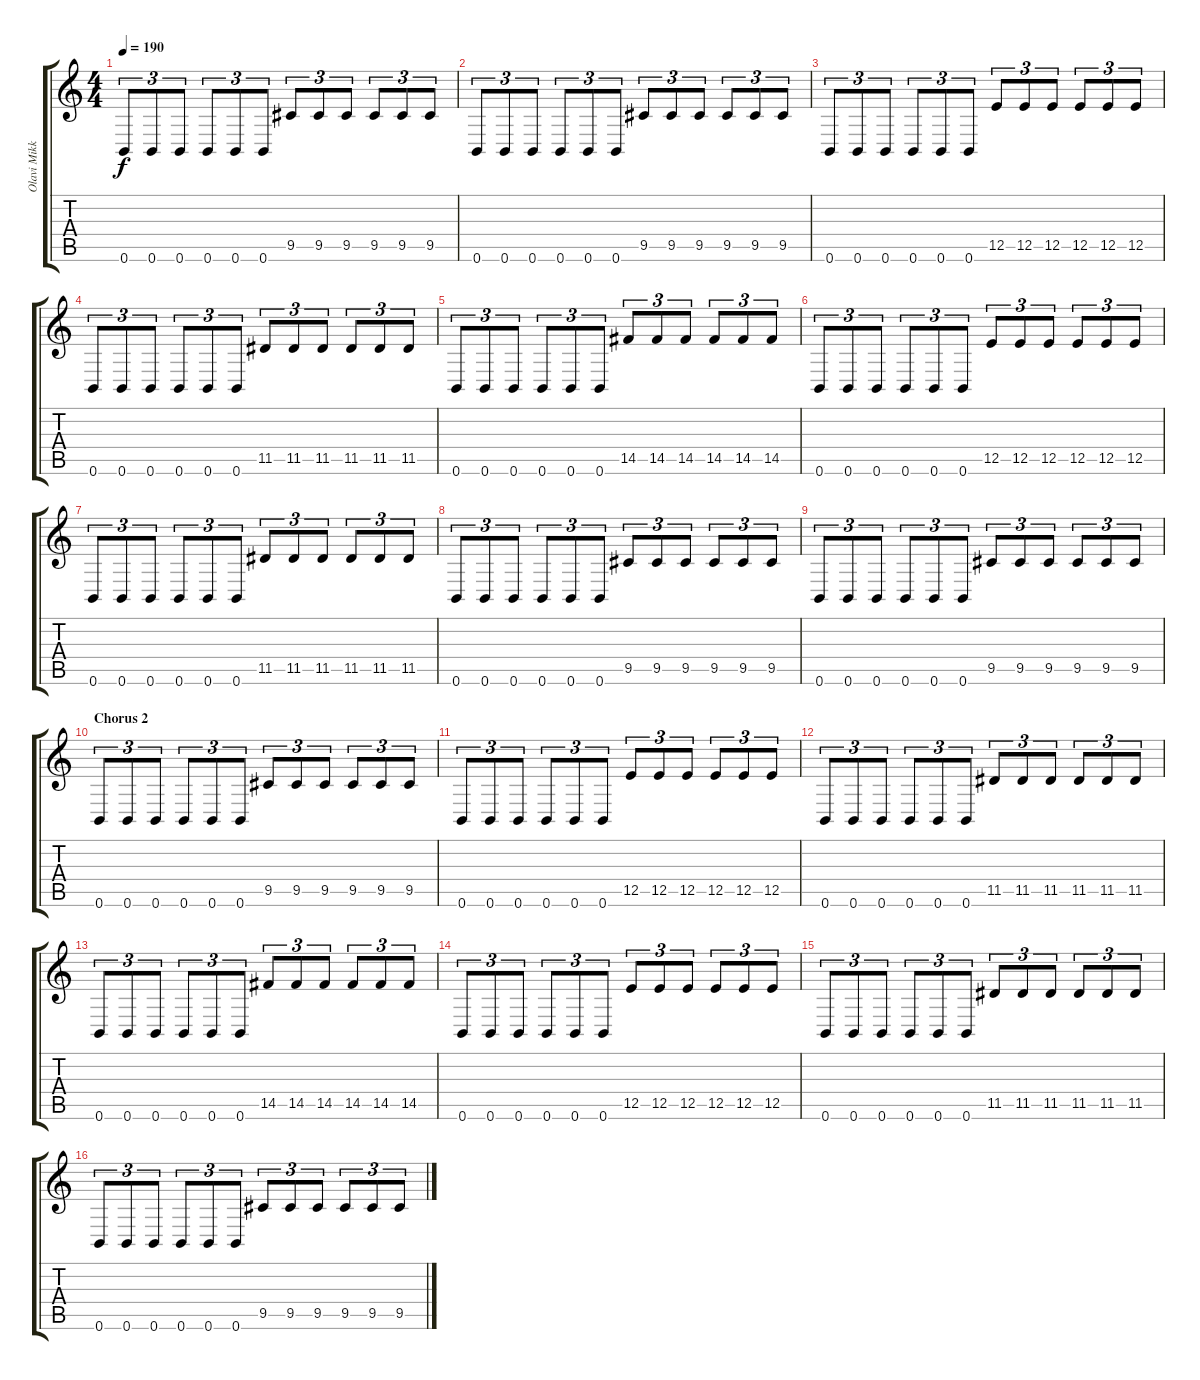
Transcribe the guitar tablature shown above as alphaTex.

\track ("Olavi Mikkonen" "Olavi Mikk") {instrument distortionguitar}
\staff {score tabs}
\tuning (B3 Gb3 D3 A2 E2 B1) {hide}
\ts (4 4)
\tempo 190
\clef g2
\ks c
0.6.8{tu (3 2) dy f} 0.6.8{tu (3 2)} 0.6.8{tu (3 2)} 0.6.8{tu (3 2)} 0.6.8{tu (3 2)} 0.6.8{tu (3 2)} 9.5.8{tu (3 2)} 9.5.8{tu (3 2)} 9.5.8{tu (3 2)} 9.5.8{tu (3 2)} 9.5.8{tu (3 2)} 9.5.8{tu (3 2)} |
0.6.8{tu (3 2)} 0.6.8{tu (3 2)} 0.6.8{tu (3 2)} 0.6.8{tu (3 2)} 0.6.8{tu (3 2)} 0.6.8{tu (3 2)} 9.5.8{tu (3 2)} 9.5.8{tu (3 2)} 9.5.8{tu (3 2)} 9.5.8{tu (3 2)} 9.5.8{tu (3 2)} 9.5.8{tu (3 2)} |
0.6.8{tu (3 2)} 0.6.8{tu (3 2)} 0.6.8{tu (3 2)} 0.6.8{tu (3 2)} 0.6.8{tu (3 2)} 0.6.8{tu (3 2)} 12.5.8{tu (3 2)} 12.5.8{tu (3 2)} 12.5.8{tu (3 2)} 12.5.8{tu (3 2)} 12.5.8{tu (3 2)} 12.5.8{tu (3 2)} |
0.6.8{tu (3 2)} 0.6.8{tu (3 2)} 0.6.8{tu (3 2)} 0.6.8{tu (3 2)} 0.6.8{tu (3 2)} 0.6.8{tu (3 2)} 11.5.8{tu (3 2)} 11.5.8{tu (3 2)} 11.5.8{tu (3 2)} 11.5.8{tu (3 2)} 11.5.8{tu (3 2)} 11.5.8{tu (3 2)} |
0.6.8{tu (3 2)} 0.6.8{tu (3 2)} 0.6.8{tu (3 2)} 0.6.8{tu (3 2)} 0.6.8{tu (3 2)} 0.6.8{tu (3 2)} 14.5.8{tu (3 2)} 14.5.8{tu (3 2)} 14.5.8{tu (3 2)} 14.5.8{tu (3 2)} 14.5.8{tu (3 2)} 14.5.8{tu (3 2)} |
0.6.8{tu (3 2)} 0.6.8{tu (3 2)} 0.6.8{tu (3 2)} 0.6.8{tu (3 2)} 0.6.8{tu (3 2)} 0.6.8{tu (3 2)} 12.5.8{tu (3 2)} 12.5.8{tu (3 2)} 12.5.8{tu (3 2)} 12.5.8{tu (3 2)} 12.5.8{tu (3 2)} 12.5.8{tu (3 2)} |
0.6.8{tu (3 2)} 0.6.8{tu (3 2)} 0.6.8{tu (3 2)} 0.6.8{tu (3 2)} 0.6.8{tu (3 2)} 0.6.8{tu (3 2)} 11.5.8{tu (3 2)} 11.5.8{tu (3 2)} 11.5.8{tu (3 2)} 11.5.8{tu (3 2)} 11.5.8{tu (3 2)} 11.5.8{tu (3 2)} |
0.6.8{tu (3 2)} 0.6.8{tu (3 2)} 0.6.8{tu (3 2)} 0.6.8{tu (3 2)} 0.6.8{tu (3 2)} 0.6.8{tu (3 2)} 9.5.8{tu (3 2)} 9.5.8{tu (3 2)} 9.5.8{tu (3 2)} 9.5.8{tu (3 2)} 9.5.8{tu (3 2)} 9.5.8{tu (3 2)} |
0.6.8{tu (3 2)} 0.6.8{tu (3 2)} 0.6.8{tu (3 2)} 0.6.8{tu (3 2)} 0.6.8{tu (3 2)} 0.6.8{tu (3 2)} 9.5.8{tu (3 2)} 9.5.8{tu (3 2)} 9.5.8{tu (3 2)} 9.5.8{tu (3 2)} 9.5.8{tu (3 2)} 9.5.8{tu (3 2)} |
\section ("" "Chorus 2")
0.6.8{tu (3 2)} 0.6.8{tu (3 2)} 0.6.8{tu (3 2)} 0.6.8{tu (3 2)} 0.6.8{tu (3 2)} 0.6.8{tu (3 2)} 9.5.8{tu (3 2)} 9.5.8{tu (3 2)} 9.5.8{tu (3 2)} 9.5.8{tu (3 2)} 9.5.8{tu (3 2)} 9.5.8{tu (3 2)} |
0.6.8{tu (3 2)} 0.6.8{tu (3 2)} 0.6.8{tu (3 2)} 0.6.8{tu (3 2)} 0.6.8{tu (3 2)} 0.6.8{tu (3 2)} 12.5.8{tu (3 2)} 12.5.8{tu (3 2)} 12.5.8{tu (3 2)} 12.5.8{tu (3 2)} 12.5.8{tu (3 2)} 12.5.8{tu (3 2)} |
0.6.8{tu (3 2)} 0.6.8{tu (3 2)} 0.6.8{tu (3 2)} 0.6.8{tu (3 2)} 0.6.8{tu (3 2)} 0.6.8{tu (3 2)} 11.5.8{tu (3 2)} 11.5.8{tu (3 2)} 11.5.8{tu (3 2)} 11.5.8{tu (3 2)} 11.5.8{tu (3 2)} 11.5.8{tu (3 2)} |
0.6.8{tu (3 2)} 0.6.8{tu (3 2)} 0.6.8{tu (3 2)} 0.6.8{tu (3 2)} 0.6.8{tu (3 2)} 0.6.8{tu (3 2)} 14.5.8{tu (3 2)} 14.5.8{tu (3 2)} 14.5.8{tu (3 2)} 14.5.8{tu (3 2)} 14.5.8{tu (3 2)} 14.5.8{tu (3 2)} |
0.6.8{tu (3 2)} 0.6.8{tu (3 2)} 0.6.8{tu (3 2)} 0.6.8{tu (3 2)} 0.6.8{tu (3 2)} 0.6.8{tu (3 2)} 12.5.8{tu (3 2)} 12.5.8{tu (3 2)} 12.5.8{tu (3 2)} 12.5.8{tu (3 2)} 12.5.8{tu (3 2)} 12.5.8{tu (3 2)} |
0.6.8{tu (3 2)} 0.6.8{tu (3 2)} 0.6.8{tu (3 2)} 0.6.8{tu (3 2)} 0.6.8{tu (3 2)} 0.6.8{tu (3 2)} 11.5.8{tu (3 2)} 11.5.8{tu (3 2)} 11.5.8{tu (3 2)} 11.5.8{tu (3 2)} 11.5.8{tu (3 2)} 11.5.8{tu (3 2)} |
0.6.8{tu (3 2)} 0.6.8{tu (3 2)} 0.6.8{tu (3 2)} 0.6.8{tu (3 2)} 0.6.8{tu (3 2)} 0.6.8{tu (3 2)} 9.5.8{tu (3 2)} 9.5.8{tu (3 2)} 9.5.8{tu (3 2)} 9.5.8{tu (3 2)} 9.5.8{tu (3 2)} 9.5.8{tu (3 2)}
